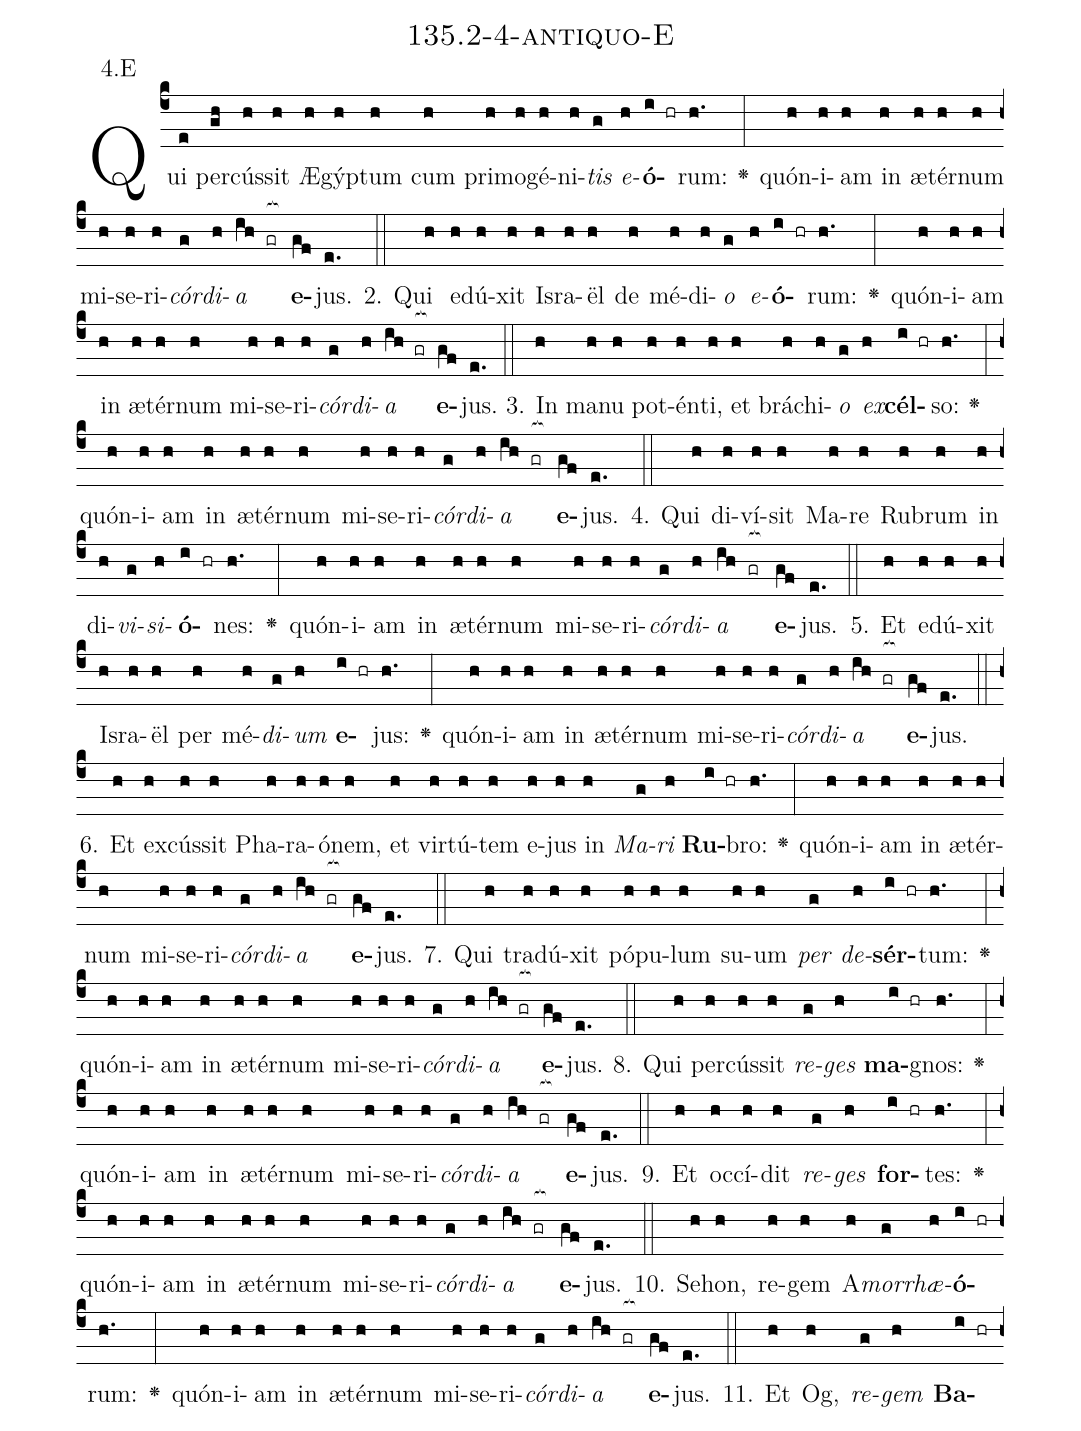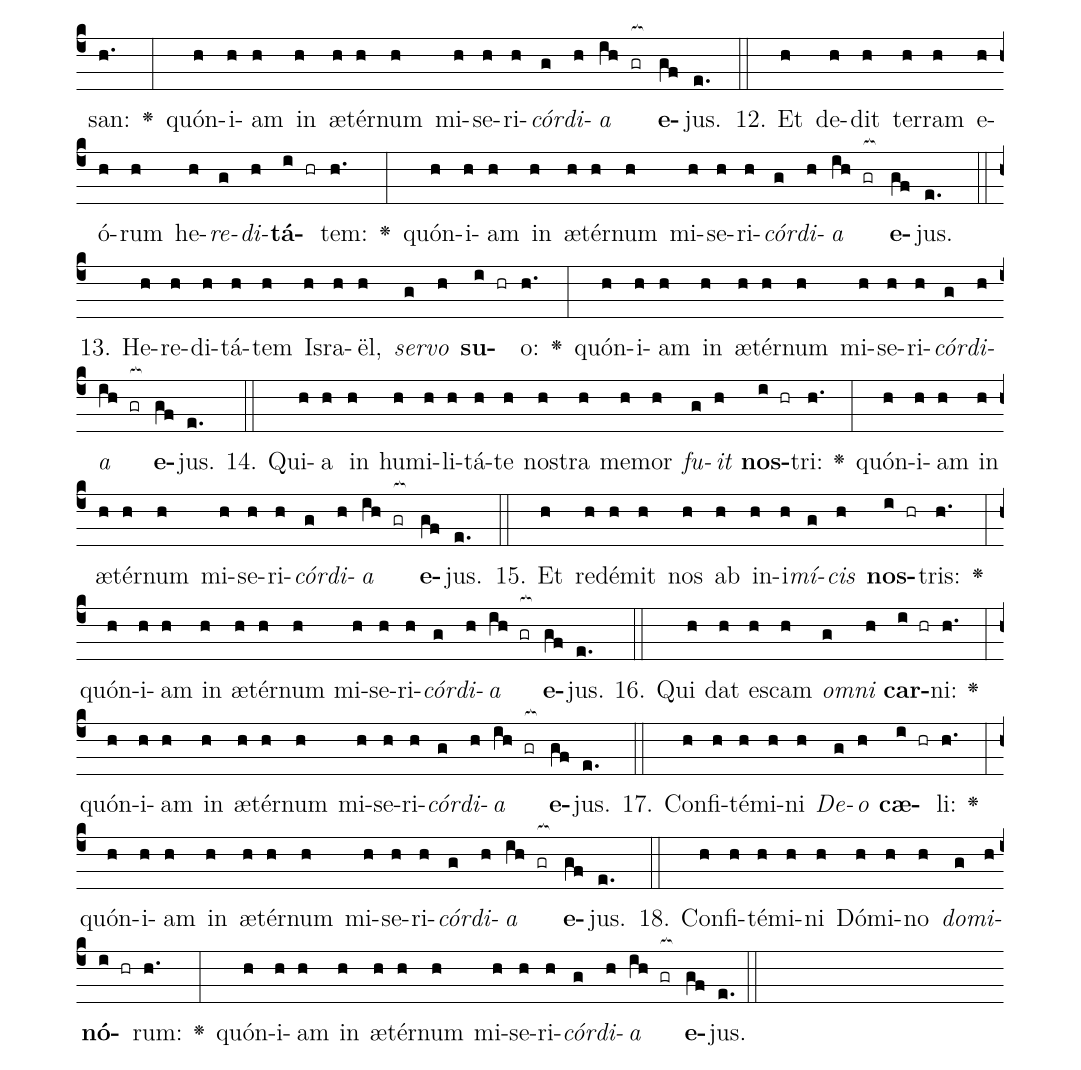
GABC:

name: 135.2-4-antiquo-E;
annotation: 4.E;
%%
(c4)Qui(e) per(gh)cús(h)sit(h) Æ(h)gýp(h)tum(h) cum(h) pri(h)mo(h)gé(h)ni(h)<i>tis</i>(g) <i>e</i>(h)<b>ó</b>(i hr)rum:(h.) <v>\greheightstar</v>(:) quón(h)i(h)am(h) in(h) æ(h)tér(h)num(h) mi(h)se(h)ri(h)<i>cór</i>(g)<i>di</i>(h)<i>a</i>(ih gr[ocb:1{]) <b>e</b>(gf[ocb:0}])jus.(e.) (::)
2. Qui(h) e(h)dú(h)xit(h) Is(h)ra(h)ël(h) de(h) mé(h)di(h)<i>o</i>(g) <i>e</i>(h)<b>ó</b>(i hr)rum:(h.) <v>\greheightstar</v>(:) quón(h)i(h)am(h) in(h) æ(h)tér(h)num(h) mi(h)se(h)ri(h)<i>cór</i>(g)<i>di</i>(h)<i>a</i>(ih gr[ocb:1{]) <b>e</b>(gf[ocb:0}])jus.(e.) (::)
3. In(h) ma(h)nu(h) pot(h)én(h)ti,(h) et(h) brá(h)chi(h)<i>o</i>(g) <i>ex</i>(h)<b>cél</b>(i hr)so:(h.) <v>\greheightstar</v>(:) quón(h)i(h)am(h) in(h) æ(h)tér(h)num(h) mi(h)se(h)ri(h)<i>cór</i>(g)<i>di</i>(h)<i>a</i>(ih gr[ocb:1{]) <b>e</b>(gf[ocb:0}])jus.(e.) (::)
4. Qui(h) di(h)ví(h)sit(h) Ma(h)re(h) Ru(h)brum(h) in(h) di(h)<i>vi</i>(g)<i>si</i>(h)<b>ó</b>(i hr)nes:(h.) <v>\greheightstar</v>(:) quón(h)i(h)am(h) in(h) æ(h)tér(h)num(h) mi(h)se(h)ri(h)<i>cór</i>(g)<i>di</i>(h)<i>a</i>(ih gr[ocb:1{]) <b>e</b>(gf[ocb:0}])jus.(e.) (::)
5. Et(h) e(h)dú(h)xit(h) Is(h)ra(h)ël(h) per(h) mé(h)<i>di</i>(g)<i>um</i>(h) <b>e</b>(i hr)jus:(h.) <v>\greheightstar</v>(:) quón(h)i(h)am(h) in(h) æ(h)tér(h)num(h) mi(h)se(h)ri(h)<i>cór</i>(g)<i>di</i>(h)<i>a</i>(ih gr[ocb:1{]) <b>e</b>(gf[ocb:0}])jus.(e.) (::)
6. Et(h) ex(h)cús(h)sit(h) Pha(h)ra(h)ó(h)nem,(h) et(h) vir(h)tú(h)tem(h) e(h)jus(h) in(h) <i>Ma</i>(g)<i>ri</i>(h) <b>Ru</b>(i hr)bro:(h.) <v>\greheightstar</v>(:) quón(h)i(h)am(h) in(h) æ(h)tér(h)num(h) mi(h)se(h)ri(h)<i>cór</i>(g)<i>di</i>(h)<i>a</i>(ih gr[ocb:1{]) <b>e</b>(gf[ocb:0}])jus.(e.) (::)
7. Qui(h) tra(h)dú(h)xit(h) pó(h)pu(h)lum(h) su(h)um(h) <i>per</i>(g) <i>de</i>(h)<b>sér</b>(i hr)tum:(h.) <v>\greheightstar</v>(:) quón(h)i(h)am(h) in(h) æ(h)tér(h)num(h) mi(h)se(h)ri(h)<i>cór</i>(g)<i>di</i>(h)<i>a</i>(ih gr[ocb:1{]) <b>e</b>(gf[ocb:0}])jus.(e.) (::)
8. Qui(h) per(h)cús(h)sit(h) <i>re</i>(g)<i>ges</i>(h) <b>ma</b>(i hr)gnos:(h.) <v>\greheightstar</v>(:) quón(h)i(h)am(h) in(h) æ(h)tér(h)num(h) mi(h)se(h)ri(h)<i>cór</i>(g)<i>di</i>(h)<i>a</i>(ih gr[ocb:1{]) <b>e</b>(gf[ocb:0}])jus.(e.) (::)
9. Et(h) oc(h)cí(h)dit(h) <i>re</i>(g)<i>ges</i>(h) <b>for</b>(i hr)tes:(h.) <v>\greheightstar</v>(:) quón(h)i(h)am(h) in(h) æ(h)tér(h)num(h) mi(h)se(h)ri(h)<i>cór</i>(g)<i>di</i>(h)<i>a</i>(ih gr[ocb:1{]) <b>e</b>(gf[ocb:0}])jus.(e.) (::)
10. Se(h)hon,(h) re(h)gem(h) A(h)<i>mor</i>(g)<i>rhæ</i>(h)<b>ó</b>(i hr)rum:(h.) <v>\greheightstar</v>(:) quón(h)i(h)am(h) in(h) æ(h)tér(h)num(h) mi(h)se(h)ri(h)<i>cór</i>(g)<i>di</i>(h)<i>a</i>(ih gr[ocb:1{]) <b>e</b>(gf[ocb:0}])jus.(e.) (::)
11. Et(h) Og,(h) <i>re</i>(g)<i>gem</i>(h) <b>Ba</b>(i hr)san:(h.) <v>\greheightstar</v>(:) quón(h)i(h)am(h) in(h) æ(h)tér(h)num(h) mi(h)se(h)ri(h)<i>cór</i>(g)<i>di</i>(h)<i>a</i>(ih gr[ocb:1{]) <b>e</b>(gf[ocb:0}])jus.(e.) (::)
12. Et(h) de(h)dit(h) ter(h)ram(h) e(h)ó(h)rum(h) he(h)<i>re</i>(g)<i>di</i>(h)<b>tá</b>(i hr)tem:(h.) <v>\greheightstar</v>(:) quón(h)i(h)am(h) in(h) æ(h)tér(h)num(h) mi(h)se(h)ri(h)<i>cór</i>(g)<i>di</i>(h)<i>a</i>(ih gr[ocb:1{]) <b>e</b>(gf[ocb:0}])jus.(e.) (::)
13. He(h)re(h)di(h)tá(h)tem(h) Is(h)ra(h)ël,(h) <i>ser</i>(g)<i>vo</i>(h) <b>su</b>(i hr)o:(h.) <v>\greheightstar</v>(:) quón(h)i(h)am(h) in(h) æ(h)tér(h)num(h) mi(h)se(h)ri(h)<i>cór</i>(g)<i>di</i>(h)<i>a</i>(ih gr[ocb:1{]) <b>e</b>(gf[ocb:0}])jus.(e.) (::)
14. Qui(h)a(h) in(h) hu(h)mi(h)li(h)tá(h)te(h) nos(h)tra(h) me(h)mor(h) <i>fu</i>(g)<i>it</i>(h) <b>nos</b>(i hr)tri:(h.) <v>\greheightstar</v>(:) quón(h)i(h)am(h) in(h) æ(h)tér(h)num(h) mi(h)se(h)ri(h)<i>cór</i>(g)<i>di</i>(h)<i>a</i>(ih gr[ocb:1{]) <b>e</b>(gf[ocb:0}])jus.(e.) (::)
15. Et(h) red(h)é(h)mit(h) nos(h) ab(h) in(h)i(h)<i>mí</i>(g)<i>cis</i>(h) <b>nos</b>(i hr)tris:(h.) <v>\greheightstar</v>(:) quón(h)i(h)am(h) in(h) æ(h)tér(h)num(h) mi(h)se(h)ri(h)<i>cór</i>(g)<i>di</i>(h)<i>a</i>(ih gr[ocb:1{]) <b>e</b>(gf[ocb:0}])jus.(e.) (::)
16. Qui(h) dat(h) es(h)cam(h) <i>om</i>(g)<i>ni</i>(h) <b>car</b>(i hr)ni:(h.) <v>\greheightstar</v>(:) quón(h)i(h)am(h) in(h) æ(h)tér(h)num(h) mi(h)se(h)ri(h)<i>cór</i>(g)<i>di</i>(h)<i>a</i>(ih gr[ocb:1{]) <b>e</b>(gf[ocb:0}])jus.(e.) (::)
17. Con(h)fi(h)té(h)mi(h)ni(h) <i>De</i>(g)<i>o</i>(h) <b>cæ</b>(i hr)li:(h.) <v>\greheightstar</v>(:) quón(h)i(h)am(h) in(h) æ(h)tér(h)num(h) mi(h)se(h)ri(h)<i>cór</i>(g)<i>di</i>(h)<i>a</i>(ih gr[ocb:1{]) <b>e</b>(gf[ocb:0}])jus.(e.) (::)
18. Con(h)fi(h)té(h)mi(h)ni(h) Dó(h)mi(h)no(h) <i>do</i>(g)<i>mi</i>(h)<b>nó</b>(i hr)rum:(h.) <v>\greheightstar</v>(:) quón(h)i(h)am(h) in(h) æ(h)tér(h)num(h) mi(h)se(h)ri(h)<i>cór</i>(g)<i>di</i>(h)<i>a</i>(ih gr[ocb:1{]) <b>e</b>(gf[ocb:0}])jus.(e.) (::)
